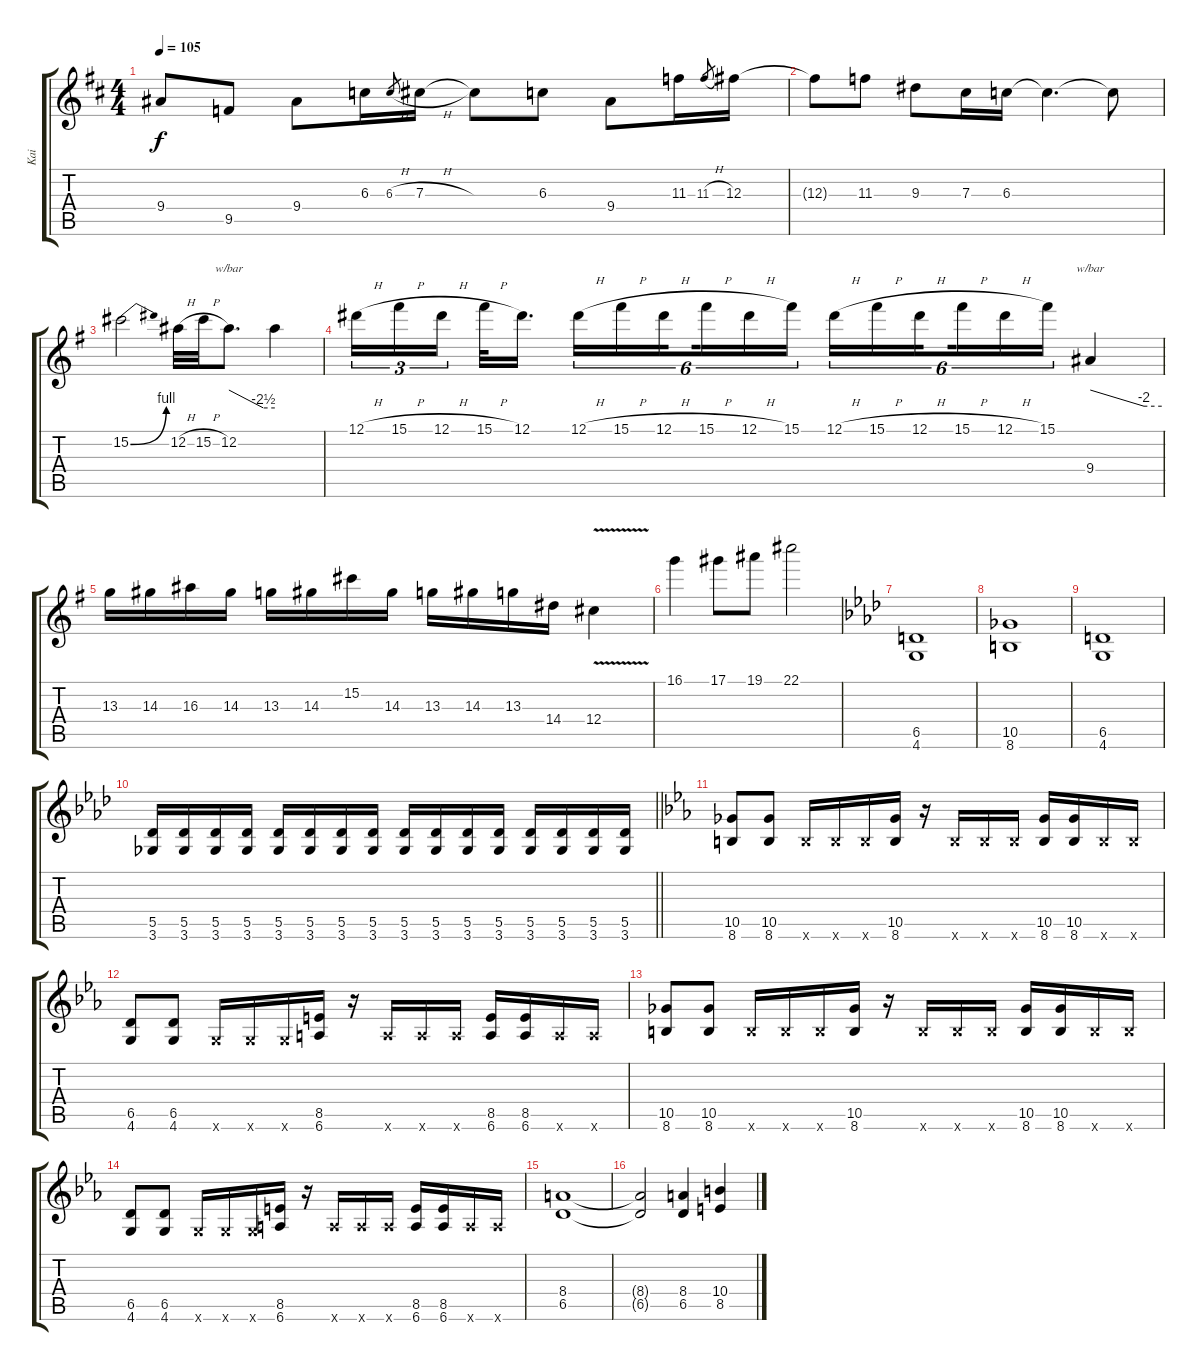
\track ("Kai" "Kai") {instrument distortionguitar}
\staff {score tabs}
\tuning (Eb4 Bb3 Gb3 Db3 Ab2 Eb2) {hide}
\ts (4 4)
\tempo 105
\clef g2
\ks d
9.4.8{dy f} 9.5.8 9.4.8 6.3.16 6.3{h}.8{gr} 7.3{h}.16 7.3{t}.8 6.3.8 9.4.8 11.3.16 11.3{h}.8{gr} 12.3.16 |
12.3{t}.8 11.3.8 9.3.8 7.3.16 6.3.16 6.3{t}.4{d} 6.3{t}.8 |
\ks g
15.2{be (bend 0 0 60 4)}.2 12.2{h}.32 15.2{h}.32 12.2.8{d tbe (custom default 0 0 45 -10 60 -10)} 12.2{t}.4 |
12.1{h}.16{tu (3 2)} 15.1{h}.16{tu (3 2)} 12.1{h}.16{tu (3 2) beam splitsecondary} 15.1{h}.32 12.1.16{d} 12.1{h}.16{tu (6 4)} 15.1{h}.16{tu (6 4)} 12.1{h}.16{tu (6 4) beam splitsecondary} 15.1{h}.16{tu (6 4)} 12.1{h}.16{tu (6 4)} 15.1.16{tu (6 4)} 12.1{h}.16{tu (6 4)} 15.1{h}.16{tu (6 4)} 12.1{h}.16{tu (6 4) beam splitsecondary} 15.1{h}.16{tu (6 4)} 12.1{h}.16{tu (6 4)} 15.1.16{tu (6 4)} 9.4.4{tbe (custom default 0 0 45 -8 60 -8)} |
13.3.16 14.3.16 16.3.16 14.3.16 13.3.16 14.3.16 15.2.16 14.3.16 13.3.16 14.3.16 13.3.16 14.4.16 12.4{v}.4 |
16.1.4 17.1.8 19.1.8 22.1.2 |
\ks ab
(6.5 4.6).1 |
(10.5 8.6).1 |
(6.5 4.6).1 |
\barLineRight lightlight
(5.5 3.6).16 (5.5 3.6).16 (5.5 3.6).16 (5.5 3.6).16 (5.5 3.6).16 (5.5 3.6).16 (5.5 3.6).16 (5.5 3.6).16 (5.5 3.6).16 (5.5 3.6).16 (5.5 3.6).16 (5.5 3.6).16 (5.5 3.6).16 (5.5 3.6).16 (5.5 3.6).16 (5.5 3.6).16 |
\ks eb
(10.5 8.6).8 (10.5 8.6).8 8.6{x}.16 8.6{x}.16 8.6{x}.16 (10.5 8.6).16 r.16 8.6{x}.16 8.6{x}.16 8.6{x}.16 (10.5 8.6).16 (10.5 8.6).16 8.6{x}.16 8.6{x}.16 |
(6.5 4.6).8 (6.5 4.6).8 4.6{x}.16 4.6{x}.16 4.6{x}.16 (8.5 6.6).16 r.16 6.6{x}.16 6.6{x}.16 6.6{x}.16 (8.5 6.6).16 (8.5 6.6).16 6.6{x}.16 6.6{x}.16 |
(10.5 8.6).8 (10.5 8.6).8 8.6{x}.16 8.6{x}.16 8.6{x}.16 (10.5 8.6).16 r.16 8.6{x}.16 8.6{x}.16 8.6{x}.16 (10.5 8.6).16 (10.5 8.6).16 8.6{x}.16 8.6{x}.16 |
(6.5 4.6).8 (6.5 4.6).8 4.6{x}.16 4.6{x}.16 4.6{x}.16 (8.5 6.6).16 r.16 6.6{x}.16 6.6{x}.16 6.6{x}.16 (8.5 6.6).16 (8.5 6.6).16 6.6{x}.16 6.6{x}.16 |
(8.4 6.5).1 |
(8.4{t} 6.5{t}).2 (8.4 6.5).4 (10.4 8.5).4
